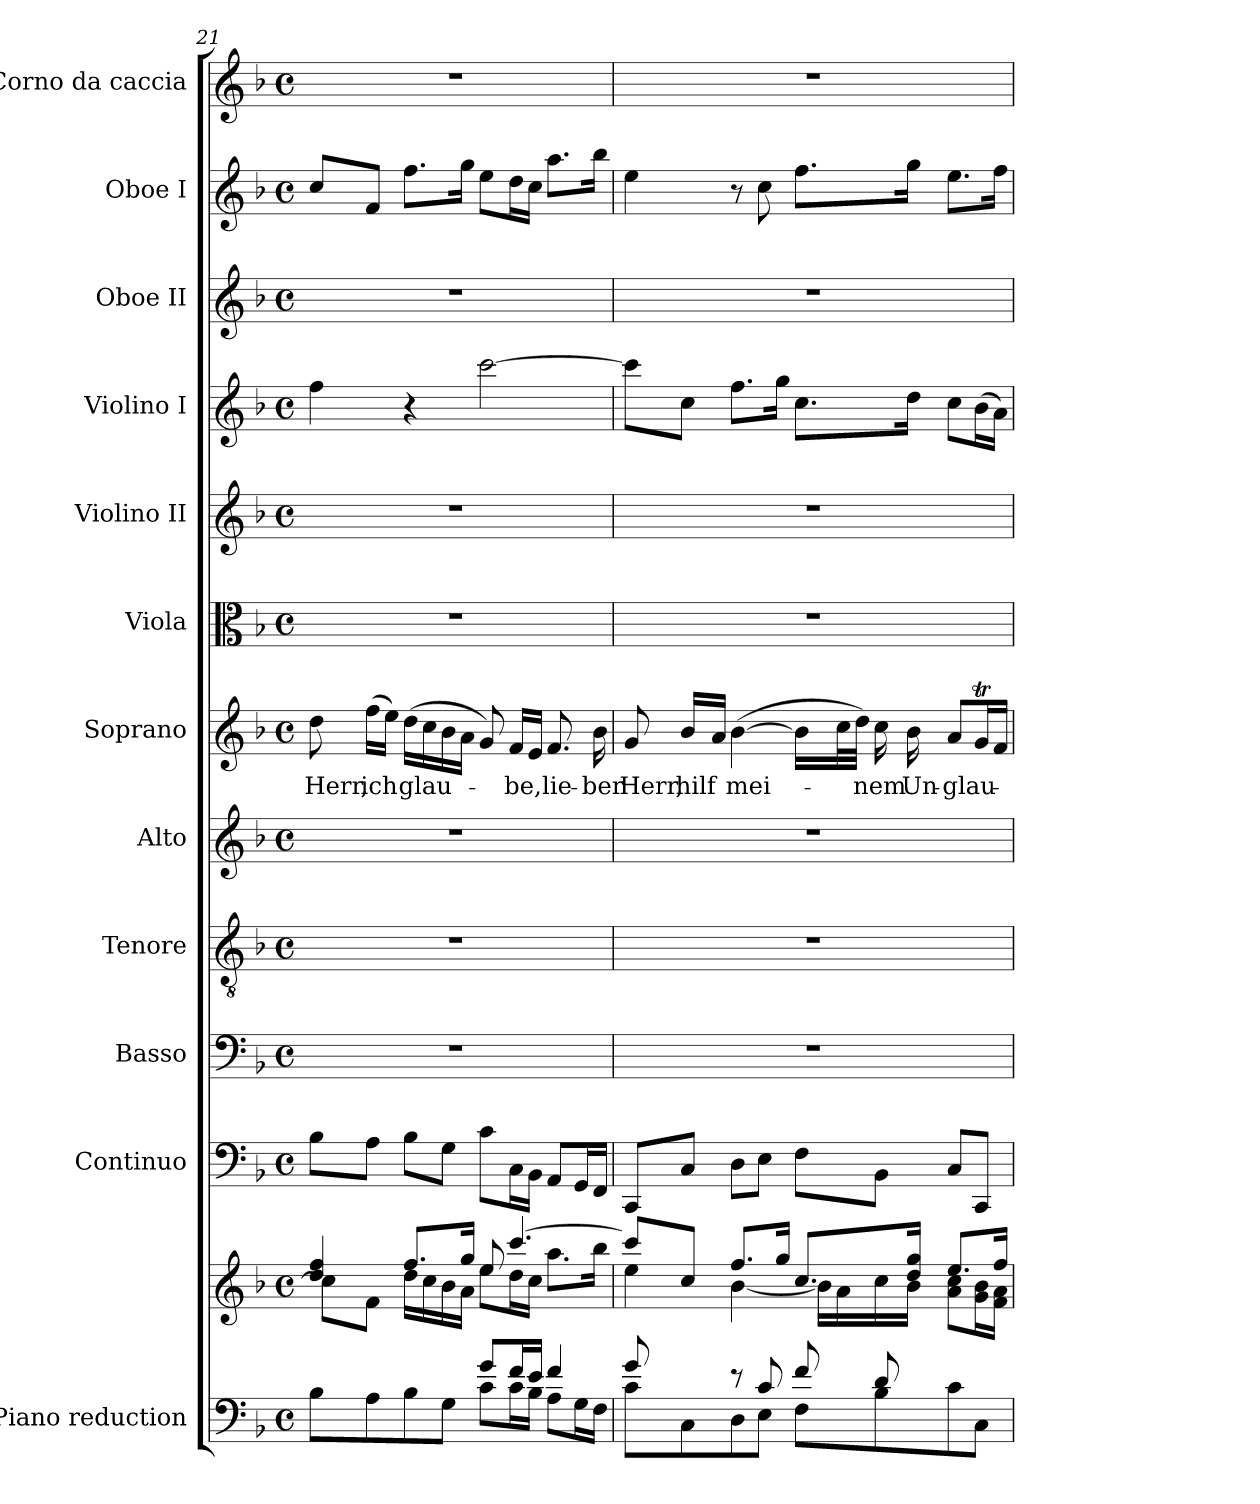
**kern	**kern	**kern	**kern	**kern	**kern	**kern	**text	**kern	**kern	**kern	**kern	**kern	**kern
*part12	*part12	*part11	*part10	*part9	*part8	*part7	*part7	*part6	*part5	*part4	*part3	*part2	*part1
*staff13	*staff12	*staff11	*staff10	*staff9	*staff8	*staff7	*staff7	*staff6	*staff5	*staff4	*staff3	*staff2	*staff1
*I"Piano reduction	*	*I"Continuo	*I"Basso	*I"Tenore	*I"Alto	*I"Soprano	*	*I"Viola	*I"Violino II	*I"Violino I	*I"Oboe II	*I"Oboe I	*I"Corno da caccia
*I'Pno	*	*	*	*	*	*	*	*I'Vla	*I'Vln	*I'Vln	*I'Ob	*I'Ob	*
!!LO:PB:g=z
*clefF4	*clefG2	*clefF4	*clefF4	*clefGv2	*clefG2	*clefG2	*	*clefC3	*clefG2	*clefG2	*clefG2	*clefG2	*clefG2
*	*	*	*	*	*	*	*	*	*	*	*	*	*ITrd7c12
*k[b-]	*k[b-]	*k[b-]	*k[b-]	*k[b-]	*k[b-]	*k[b-]	*	*k[b-]	*k[b-]	*k[b-]	*k[b-]	*k[b-]	*k[b-]
*M4/4	*M4/4	*M4/4	*M4/4	*M4/4	*M4/4	*M4/4	*	*M4/4	*M4/4	*M4/4	*M4/4	*M4/4	*M4/4
*met(c)	*met(c)	*met(c)	*met(c)	*met(c)	*met(c)	*met(c)	*	*met(c)	*met(c)	*met(c)	*met(c)	*met(c)	*met(c)
=21	=21	=21	=21	=21	=21	=21	=21	=21	=21	=21	=21	=21	=21
*^	*^	*	*	*	*	*	*	*	*	*	*	*	*
!	!	!	!	!	!	!	!	!	!LO:LY:b	!	!	!	!	!	!
2ryy	8B-\L	4dd/ 4ff/	8cc\L]	8B-\L	1r	1r	1r	8dd\	Herr,	1r	1r	4ff\	1r	8cc/L	1r
!	!	!	!	!	!	!	!	!	!LO:LY:b	!	!	!	!	!	!
.	8A\	.	8f\J	8A\J	.	.	.	(16ff\LL	ich	.	.	.	.	8f/J	.
.	.	.	.	.	.	.	.	16ee\JJ)	.	.	.	.	.	.	.
!	!	!	!	!	!	!	!	!	!LO:LY:b	!	!	!	!	!	!
.	8B-\	8.ff/L	16dd\LL	8B-\L	.	.	.	(16dd\LL	glau-	.	.	4r	.	8.ff\L	.
.	.	.	16cc\	.	.	.	.	16cc\	.	.	.	.	.	.	.
.	8G\J	.	16b-\	8G\J	.	.	.	16b-\	.	.	.	.	.	.	.
.	.	16gg/Jk	16a\JJ	.	.	.	.	16a\JJ	.	.	.	.	.	16gg\Jk	.
8g/L	8c\L	8ee/	8ee\L	8c\L	.	.	.	8g/)	.	.	.	[2ccc\	.	8ee\L	.
!	!	!	!	!	!	!	!	!	!LO:LY:b	!	!	!	!	!	!
16f/L	16c\L	[4.ccc/	16dd\L	16C\L	.	.	.	16f/LL	-be,	.	.	.	.	16dd\L	.
16e/JJ	16B-\JJ	.	16cc\JJ	16BB-\JJ	.	.	.	16e/JJ	.	.	.	.	.	16cc\JJ	.
!	!	!	!	!	!	!	!	!	!LO:LY:b	!	!	!	!	!	!
4f/	8A\L	.	8.aa\L	8AA/L	.	.	.	8.f/	lie-	.	.	.	.	8.aa\L	.
.	16G\L	.	.	16GG/L	.	.	.	.	.	.	.	.	.	.	.
!	!	!	!	!	!	!	!	!	!LO:LY:b	!	!	!	!	!	!
.	16F\JJ	.	16bb-\Jk	16FF/JJ	.	.	.	16b-\	-ber	.	.	.	.	16bb-\Jk	.
=22	=22	=22	=22	=22	=22	=22	=22	=22	=22	=22	=22	=22	=22	=22	=22
*	*	*	*^	*	*	*	*	*	*	*	*	*	*	*	*
!	!	!	!	!	!	!	!	!	!	!LO:LY:b	!	!	!	!	!	!
8g/L	8c\L	8ccc/L]	4ee\	8ryy	8CC/L	1r	1r	1r	8g/	Herr,	1r	1r	8ccc\L]	1r	4ee\	1r
!	!	!	!	!	!	!	!	!	!	!LO:LY:b	!	!	!	!	!	!
8ryy	8C\	8cc/J	.	16b-\L	8C/J	.	.	.	16b-/LL	hilf	.	.	8cc\J	.	.	.
.	.	.	.	16a\JJ	.	.	.	.	16a/JJ	.	.	.	.	.	.	.
!	!	!	!	!	!	!	!	!	!	!LO:LY:b	!	!	!	!	!	!
8r	8D\	8.ff/L	[4b-\	2.ryy	8D\L	.	.	.	([4b-\	-mei-	.	.	8.ff\L	.	8r	.
8c/	8E\J	.	.	.	8E\J	.	.	.	.	.	.	.	.	.	8cc\	.
.	.	16gg/Jk	.	.	.	.	.	.	.	.	.	.	16gg\Jk	.	.	.
8f/L	8F\L	8.cc/L	16b-\LL]	.	8F\L	.	.	.	16b-\LL]	.	.	.	8.cc\L	.	8.ff\L	.
.	.	.	16a\	.	.	.	.	.	32cc\L	.	.	.	.	.	.	.
.	.	.	.	.	.	.	.	.	32dd\JJJ)	.	.	.	.	.	.	.
!	!	!	!	!	!	!	!	!	!	!LO:LY:b	!	!	!	!	!	!
8d/J	8B-\	.	16cc\	.	8BB-\J	.	.	.	16cc\	-nem	.	.	.	.	.	.
!	!	!	!	!	!	!	!	!	!	!LO:LY:b	!	!	!	!	!	!
.	.	16dd/ 16gg/Jk	16b-\JJ	.	.	.	.	.	16b-\	Un-	.	.	16dd\Jk	.	16gg\Jk	.
!	!	!	!	!	!	!	!	!	!	!LO:LY:b	!	!	!	!	!	!
4ryy	8c\	8.ee/L	8a\ 8cc\L	.	8C/L	.	.	.	8a/L	-glau-	.	.	8cc\L	.	8.ee\L	.
.	8C\J	.	16g\ 16b-\L	.	8CC/J	.	.	.	16gT/L	.	.	.	(16b-\L	.	.	.
.	.	16ff/Jk	16f\ 16a\JJ	.	.	.	.	.	16f/JJ	.	.	.	16a\JJ)	.	16ff\Jk	.
*v	*v	*	*	*	*	*	*	*	*	*	*	*	*	*	*	*
*	*v	*v	*v	*	*	*	*	*	*	*	*	*	*	*	*
=	=	=	=	=	=	=	=	=	=	=	=	=	=
*-	*-	*-	*-	*-	*-	*-	*-	*-	*-	*-	*-	*-	*-
